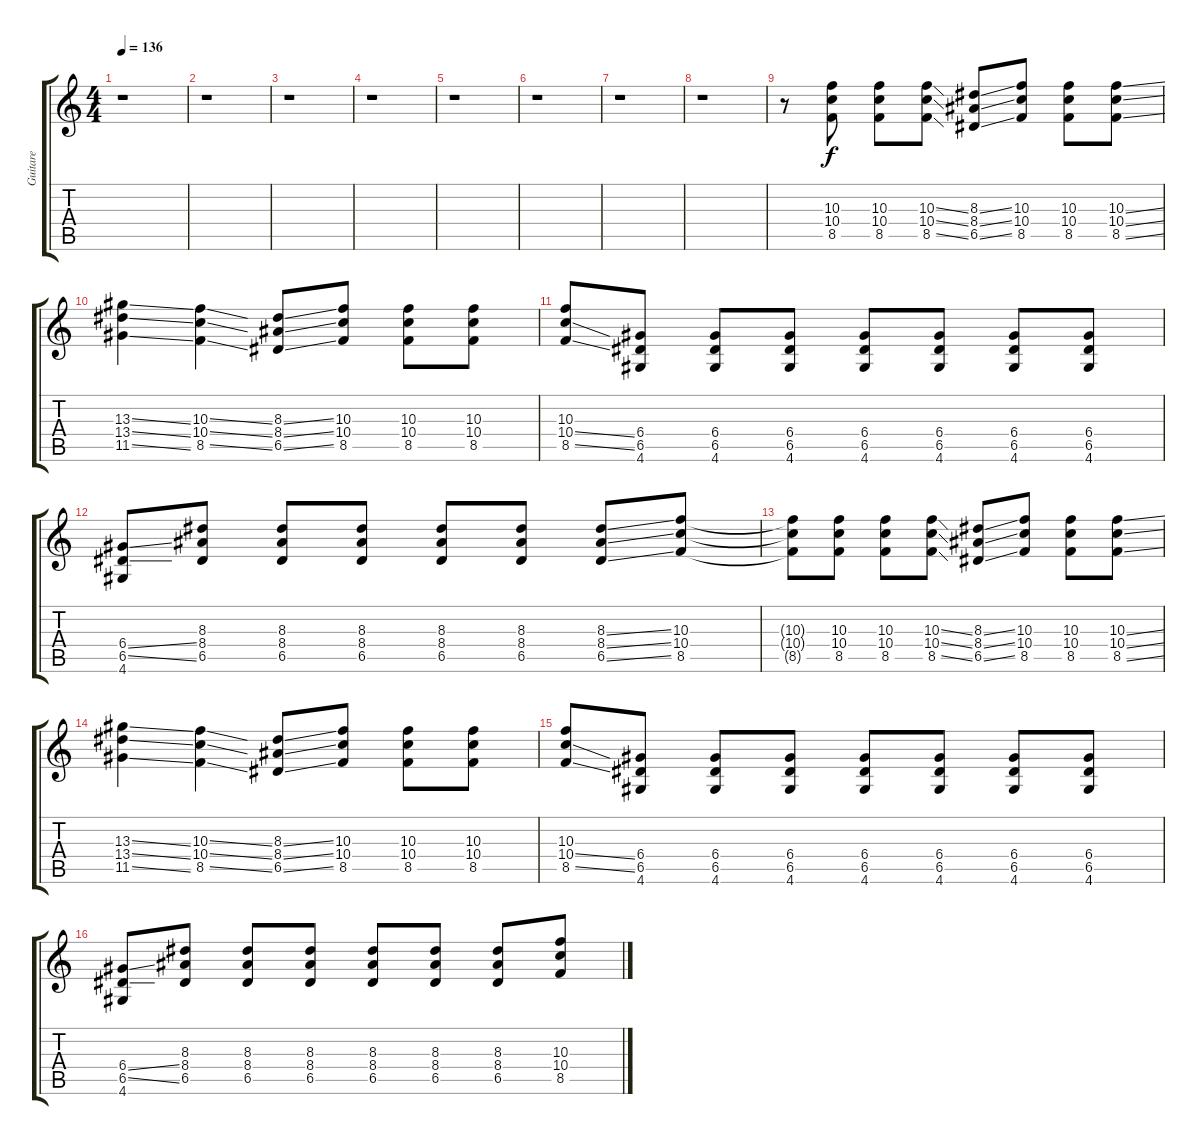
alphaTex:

\track ("Guitare" "Guitare") {instrument distortionguitar}
\staff {score tabs}
\tuning (E4 B3 G3 D3 A2 E2) {hide}
\ts (4 4)
\tempo 136
\clef g2
\ks c
r.1{dy f} |
r.1 |
r.1 |
r.1 |
r.1 |
r.1 |
r.1 |
r.1 |
r.8 (10.3 10.4 8.5).8 (10.3 10.4 8.5).8 (10.3{ss} 10.4{ss} 8.5{ss}).8 (8.3{ss} 8.4{ss} 6.5{ss}).8 (10.3 10.4 8.5).8 (10.3 10.4 8.5).8 (10.3{ss} 10.4{ss} 8.5{ss}).8 |
(13.3{ss} 13.4{ss} 11.5{ss}).4 (10.3{ss} 10.4{ss} 8.5{ss}).4 (8.3{ss} 8.4{ss} 6.5{ss}).8 (10.3 10.4 8.5).8 (10.3 10.4 8.5).8 (10.3 10.4 8.5).8 |
(10.3 10.4{ss} 8.5{ss}).8 (6.4 6.5 4.6).8 (6.4 6.5 4.6).8 (6.4 6.5 4.6).8 (6.4 6.5 4.6).8 (6.4 6.5 4.6).8 (6.4 6.5 4.6).8 (6.4 6.5 4.6).8 |
(6.4{ss} 6.5{ss} 4.6).8 (8.3 8.4 6.5).8 (8.3 8.4 6.5).8 (8.3 8.4 6.5).8 (8.3 8.4 6.5).8 (8.3 8.4 6.5).8 (8.3{ss} 8.4{ss} 6.5{ss}).8 (10.3 10.4 8.5).8 |
(10.3{t} 10.4{t} 8.5{t}).8 (10.3 10.4 8.5).8 (10.3 10.4 8.5).8 (10.3{ss} 10.4{ss} 8.5{ss}).8 (8.3{ss} 8.4{ss} 6.5{ss}).8 (10.3 10.4 8.5).8 (10.3 10.4 8.5).8 (10.3{ss} 10.4{ss} 8.5{ss}).8 |
(13.3{ss} 13.4{ss} 11.5{ss}).4 (10.3{ss} 10.4{ss} 8.5{ss}).4 (8.3{ss} 8.4{ss} 6.5{ss}).8 (10.3 10.4 8.5).8 (10.3 10.4 8.5).8 (10.3 10.4 8.5).8 |
(10.3 10.4{ss} 8.5{ss}).8 (6.4 6.5 4.6).8 (6.4 6.5 4.6).8 (6.4 6.5 4.6).8 (6.4 6.5 4.6).8 (6.4 6.5 4.6).8 (6.4 6.5 4.6).8 (6.4 6.5 4.6).8 |
(6.4{ss} 6.5{ss} 4.6).8 (8.3 8.4 6.5).8 (8.3 8.4 6.5).8 (8.3 8.4 6.5).8 (8.3 8.4 6.5).8 (8.3 8.4 6.5).8 (8.3 8.4 6.5).8 (10.3 10.4 8.5).8
